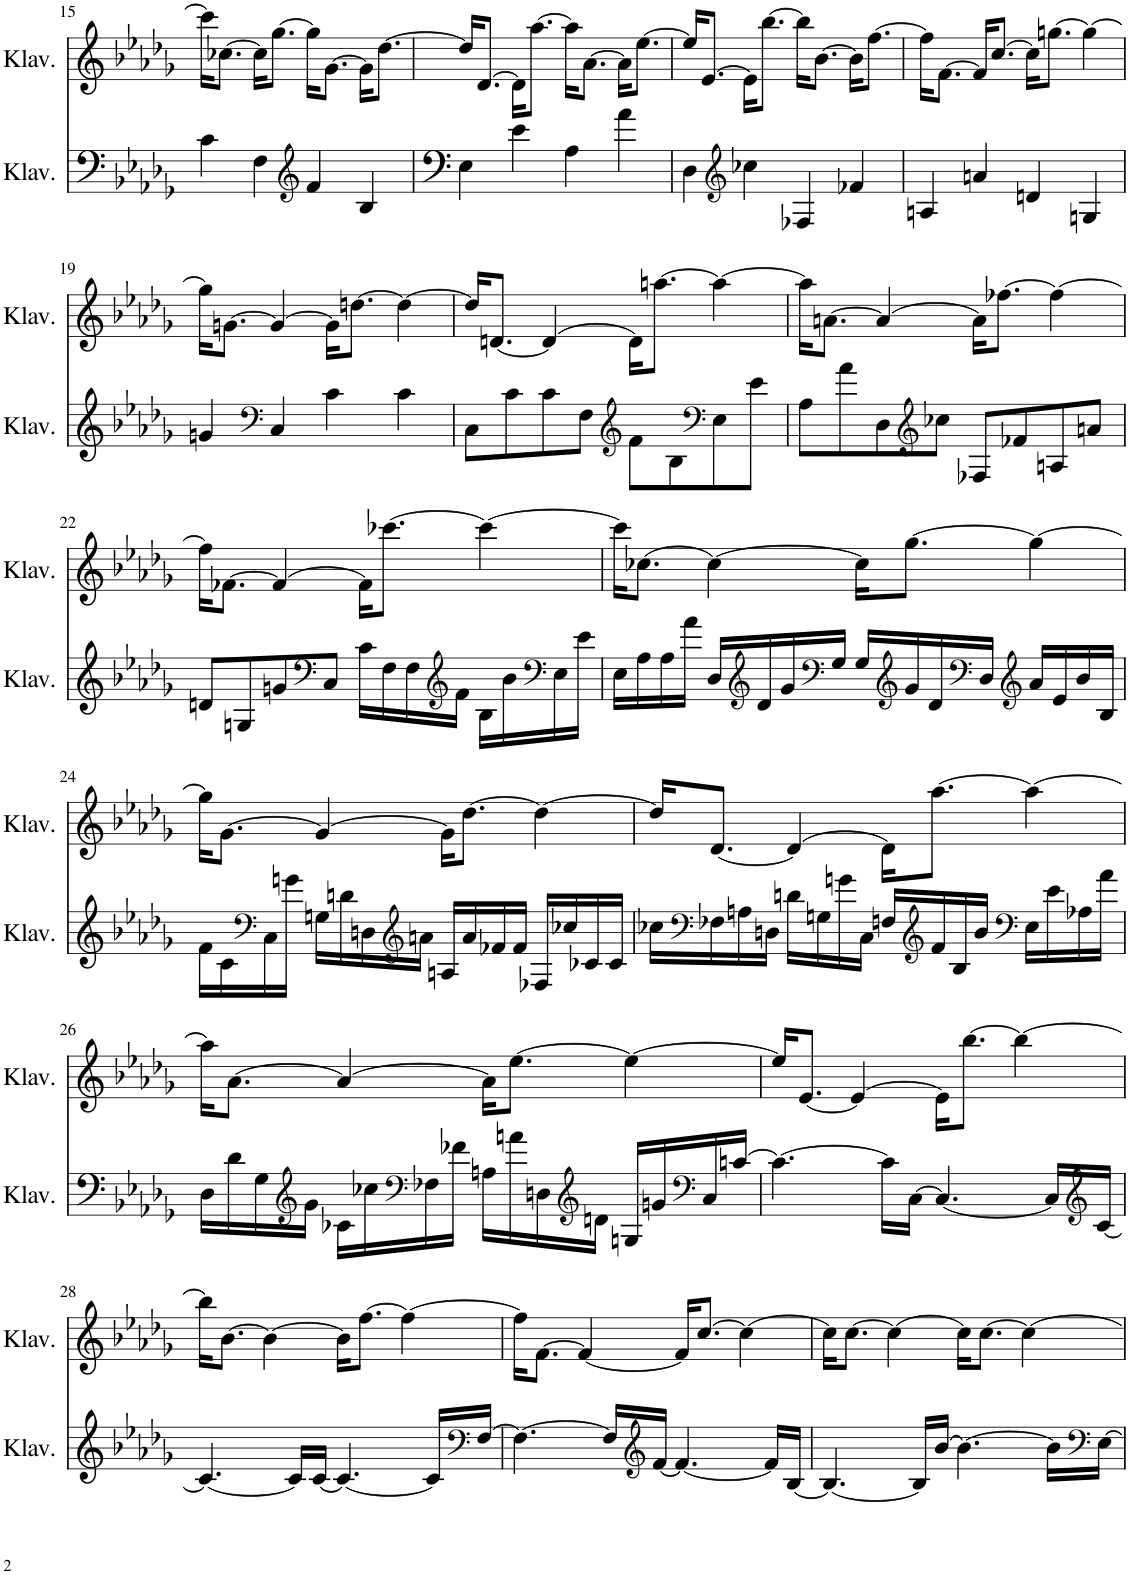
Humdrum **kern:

**kern	**kern
*part2	*part1
*staff2	*staff1
*I"Klavier	*I"Klavier
*I'Klav.	*I'Klav.
!!LO:PB:g=z
*clefF4	*clefG2
*k[b-e-a-d-g-]	*k[b-e-a-d-g-]
*M4/4	*M4/4
=15	=15
4c\	16ccc-\KL]
.	[8.cc-X\J
4F\	16cc-\KL]
.	[8.gg-\J
*clefG2	*
4f/	16gg-\KL]
.	[8.g-\J
4B-/	16g-\KL]
.	[8.dd-\J
=16	=16
4E-\	16dd-/KL]
.	[8.d-/J
4e-\	16d-\KL]
.	[8.aa-\J
4A-\	16aa-\KL]
.	[8.a-\J
4a-\	16a-\KL]
.	[8.ee-\J
=17	=17
4D-\	16ee-/KL]
.	[8.e-/J
*clefG2	*
4cc-X\	16e-\KL]
.	[8.bb-\J
4F-X/	16bb-\KL]
.	[8.b-\J
4f-X/	16b-\KL]
.	[8.ff\J
=18	=18
4An/	16ff\KL]
.	[8.f\J
4an/	16f/KL]
.	[8.cc/J
4dn/	16cc\KL]
.	[8.ggn\J
4Gn/	4gg\_
!!LO:LB:g=z
=19	=19
4gn/	16gg\KL]
.	[8.gn\J
*clefF4	*
4C/	4g/_
4c\	16g\KL]
.	[8.ddn\J
4c\	4dd\_
=20	=20
8C\L	16dd/KL]
.	[8.dn/J
8c\	.
8c\	4d/_
8F\J	.
*clefG2	*
8f\L	16d\KL]
.	[8.aan\J
8B-\	.
*clefF4	*
8E-\	4aa\_
8e-\J	.
=21	=21
8A-\L	16aa\KL]
.	[8.an\J
8a-\	.
8D-\	4a/_
*clefG2	*
8cc-X\J	.
8F-X/L	16a\KL]
.	[8.ff-X\J
8f-X/	.
8An/	4ff-\_
8an/J	.
!!LO:LB:g=z
=22	=22
8dn/L	16ff-\KL]
.	[8.f-X\J
8Gn/	.
8gn/	4f-/_
*clefF4	*
8C/J	.
16c\LL	16f-\KL]
16F\	[8.ccc-X\J
16F\	.
*clefG2	*
16f\JJ	.
16B-\LL	4ccc-\_
16b-\	.
*clefF4	*
16E-\	.
16e-\JJ	.
=23	=23
16E-\LL	16ccc-\KL]
16A-\	[8.cc-X\J
16A-\	.
16a-\JJ	.
16D-/LL	4cc-\_
*clefG2	*
16d-/	.
16g-/	.
*clefF4	*
16G-/JJ	.
16G-/LL	16cc-\KL]
*clefG2	*
16g-/	[8.gg-\J
16d-/	.
*clefF4	*
16D-/JJ	.
*clefG2	*
16a-/LL	4gg-\_
16e-/	.
16b-/	.
16B-/JJ	.
!!LO:LB:g=z
=24	=24
16f\LL	16gg-\KL]
16c\	[8.g-\J
*clefF4	*
16C\	.
16gn\JJ	.
16Gn\LL	4g-/_
16dn\	.
16Dn\	.
*clefG2	*
16an\JJ	.
16An/LL	16g-\KL]
16a/	[8.dd-\J
16f-X/	.
16f-/JJ	.
16F-X/LL	4dd-\_
16cc-X/	.
16c-X/	.
16c-/JJ	.
=25	=25
16cc-X\LL	16dd-/KL]
*clefF4	*
16F-X\	[8.d-/J
16An\	.
16Dn\JJ	.
16dn\LL	4d-/_
16Gn\	.
16gn\	.
16C\JJ	.
16Fn/LL	16d-\KL]
*clefG2	*
16f/	[8.aa-\J
16B-/	.
16b-/JJ	.
*clefF4	*
16E-\LL	4aa-\_
16e-\	.
16A-X\	.
16a-\JJ	.
!!LO:LB:g=z
=26	=26
16D-\LL	16aa-\KL]
16d-\	[8.a-\J
16G-\	.
*clefG2	*
16g-\JJ	.
16c-X\LL	4a-/_
16cc-X\	.
*clefF4	*
16F-X\	.
16f-X\JJ	.
16An\LL	16a-\KL]
16an\	[8.ee-\J
16Dn\	.
*clefG2	*
16dn\JJ	.
16Gn/LL	4ee-\_
16gn/	.
*clefF4	*
16C/	.
[16cn/JJ	.
=27	=27
4.c\_	16ee-/KL]
.	[8.e-/J
.	4e-/_
16c\LL]	.
[16C\JJ	.
4.C/_	16e-\KL]
.	[8.bb-\J
.	4bb-\_
16C/LL]	.
*clefG2	*
[16c/JJ	.
!!LO:LB:g=z
=28	=28
4.c/_	16bb-\KL]
.	[8.b-\J
.	4b-\_
16c/LL]	.
[16c/JJ	.
4.c/_	16b-\KL]
.	[8.ff\J
.	4ff\_
16c/LL]	.
*clefF4	*
[16F/JJ	.
=29	=29
4.F\_	16ff\KL]
.	[8.f\J
.	4f/_
16F/LL]	.
*clefG2	*
[16f/JJ	.
4.f/_	16f/KL]
.	[8.cc/J
.	4cc\_
16f/LL]	.
[16B-/JJ	.
=30	=30
4.B-/_	16cc\KL]
.	[8.cc\J
.	4cc\_
16B-/LL]	.
[16b-/JJ	.
4.b-\_	16cc\KL]
.	[8.cc\J
.	4cc\_
16b-\LL]	.
*clefF4	*
[16E-\JJ	.
=	=
*-	*-
